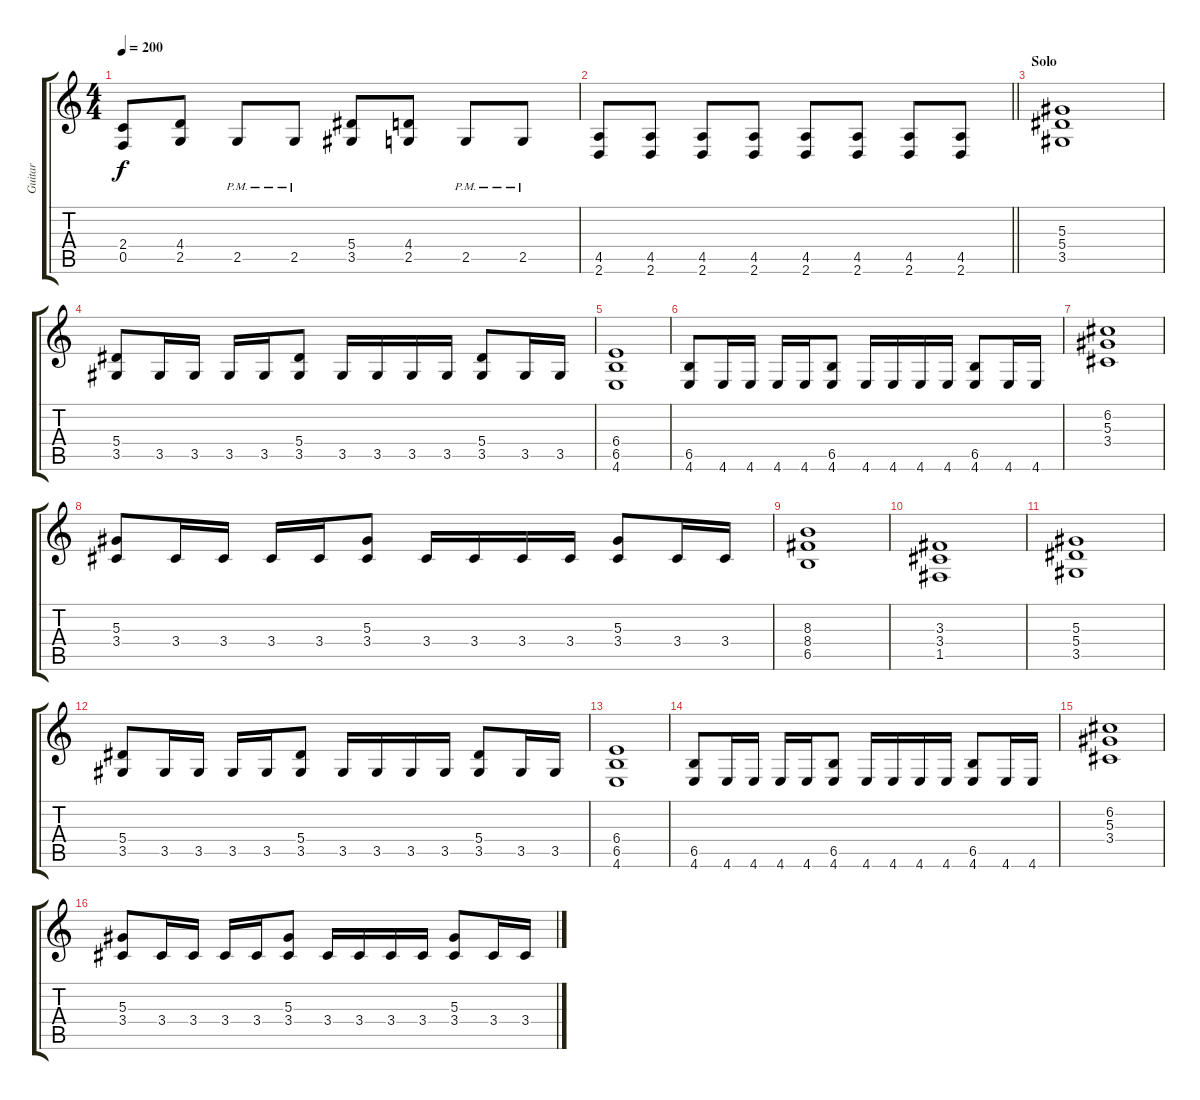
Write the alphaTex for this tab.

\track ("Guitar" "Guitar") {instrument distortionguitar}
\staff {score tabs}
\tuning (C4 G3 Eb3 Bb2 F2 C2) {hide}
\ts (4 4)
\tempo 200
\clef g2
\ks c
(2.4 0.5).8{dy f} (4.4 2.5).8 2.5{pm}.8 2.5{pm}.8 (5.4 3.5).8 (4.4 2.5).8 2.5{pm}.8 2.5{pm}.8 |
\barLineRight lightlight
(4.5 2.6).8 (4.5 2.6).8 (4.5 2.6).8 (4.5 2.6).8 (4.5 2.6).8 (4.5 2.6).8 (4.5 2.6).8 (4.5 2.6).8 |
\section ("" "Solo")
(5.3 5.4 3.5).1 |
(5.4 3.5).8 3.5.16 3.5.16 3.5.16 3.5.16 (5.4 3.5).8 3.5.16 3.5.16 3.5.16 3.5.16 (5.4 3.5).8 3.5.16 3.5.16 |
(6.4 6.5 4.6).1 |
(6.5 4.6).8 4.6.16 4.6.16 4.6.16 4.6.16 (6.5 4.6).8 4.6.16 4.6.16 4.6.16 4.6.16 (6.5 4.6).8 4.6.16 4.6.16 |
(6.2 5.3 3.4).1 |
(5.3 3.4).8 3.4.16 3.4.16 3.4.16 3.4.16 (5.3 3.4).8 3.4.16 3.4.16 3.4.16 3.4.16 (5.3 3.4).8 3.4.16 3.4.16 |
(8.3 8.4 6.5).1 |
(3.3 3.4 1.5).1 |
(5.3 5.4 3.5).1 |
(5.4 3.5).8 3.5.16 3.5.16 3.5.16 3.5.16 (5.4 3.5).8 3.5.16 3.5.16 3.5.16 3.5.16 (5.4 3.5).8 3.5.16 3.5.16 |
(6.4 6.5 4.6).1 |
(6.5 4.6).8 4.6.16 4.6.16 4.6.16 4.6.16 (6.5 4.6).8 4.6.16 4.6.16 4.6.16 4.6.16 (6.5 4.6).8 4.6.16 4.6.16 |
(6.2 5.3 3.4).1 |
(5.3 3.4).8 3.4.16 3.4.16 3.4.16 3.4.16 (5.3 3.4).8 3.4.16 3.4.16 3.4.16 3.4.16 (5.3 3.4).8 3.4.16 3.4.16
